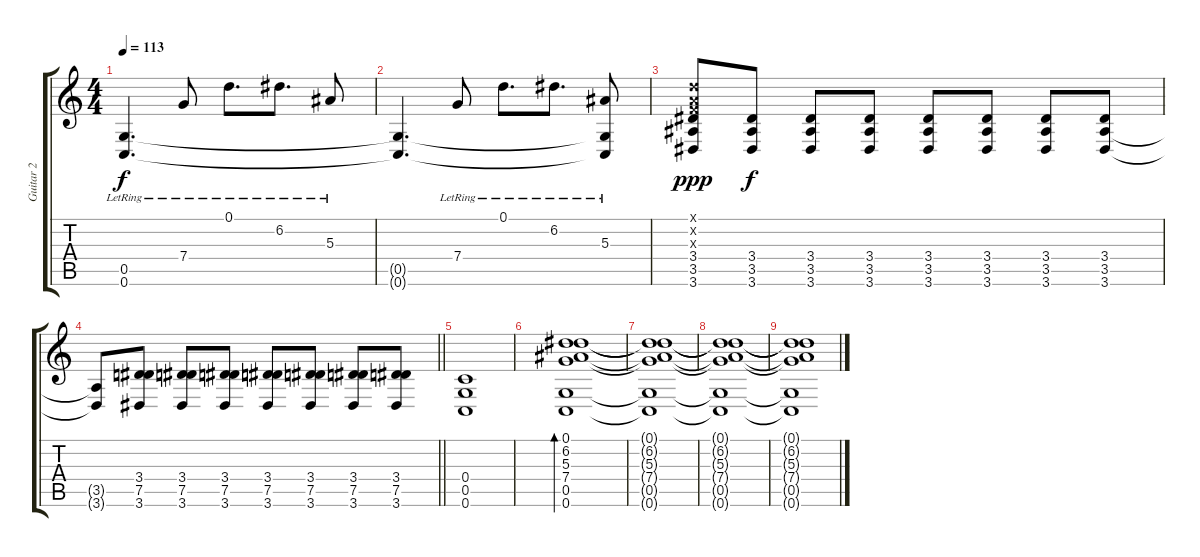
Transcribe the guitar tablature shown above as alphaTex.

\track ("Guitar 2" "Guitar 2") {instrument overdrivenguitar}
\staff {score tabs}
\tuning (D4 A3 F3 C3 G2 C2) {hide}
\ts (4 4)
\tempo 113
\clef g2
\ks c
(0.5{lr} 0.6{lr}).4{d dy f} 7.4{lr}.8 0.1{lr}.8{d} 6.2{lr}.8{d} 5.3{lr}.8 |
(0.5{t} 0.6{t}).4{d} 7.4{lr}.8 0.1{lr}.8{d} 6.2{lr}.8{d} (5.3{lr} 0.5{t} 0.6{t}).8 |
(0.1{x} 0.2{x} 0.3{x} 3.4 3.5 3.6).8{dy ppp} (3.4 3.5 3.6).8{dy f} (3.4 3.5 3.6).8 (3.4 3.5 3.6).8 (3.4 3.5 3.6).8 (3.4 3.5 3.6).8 (3.4 3.5 3.6).8 (3.4 3.5 3.6).8 |
\barLineRight lightlight
(3.5{t} 3.6{t}).8 (3.4 7.5 3.6).8 (3.4 7.5 3.6).8 (3.4 7.5 3.6).8 (3.4 7.5 3.6).8 (3.4 7.5 3.6).8 (3.4 7.5 3.6).8 (3.4 7.5 3.6).8 |
(0.4 0.5 0.6).1 |
(0.1 6.2 5.3 7.4 0.5 0.6).1{bd 480} |
(0.1{t} 6.2{t} 5.3{t} 7.4{t} 0.5{t} 0.6{t}).1 |
(0.1{t} 6.2{t} 5.3{t} 7.4{t} 0.5{t} 0.6{t}).1 |
(0.1{t} 6.2{t} 5.3{t} 7.4{t} 0.5{t} 0.6{t}).1
